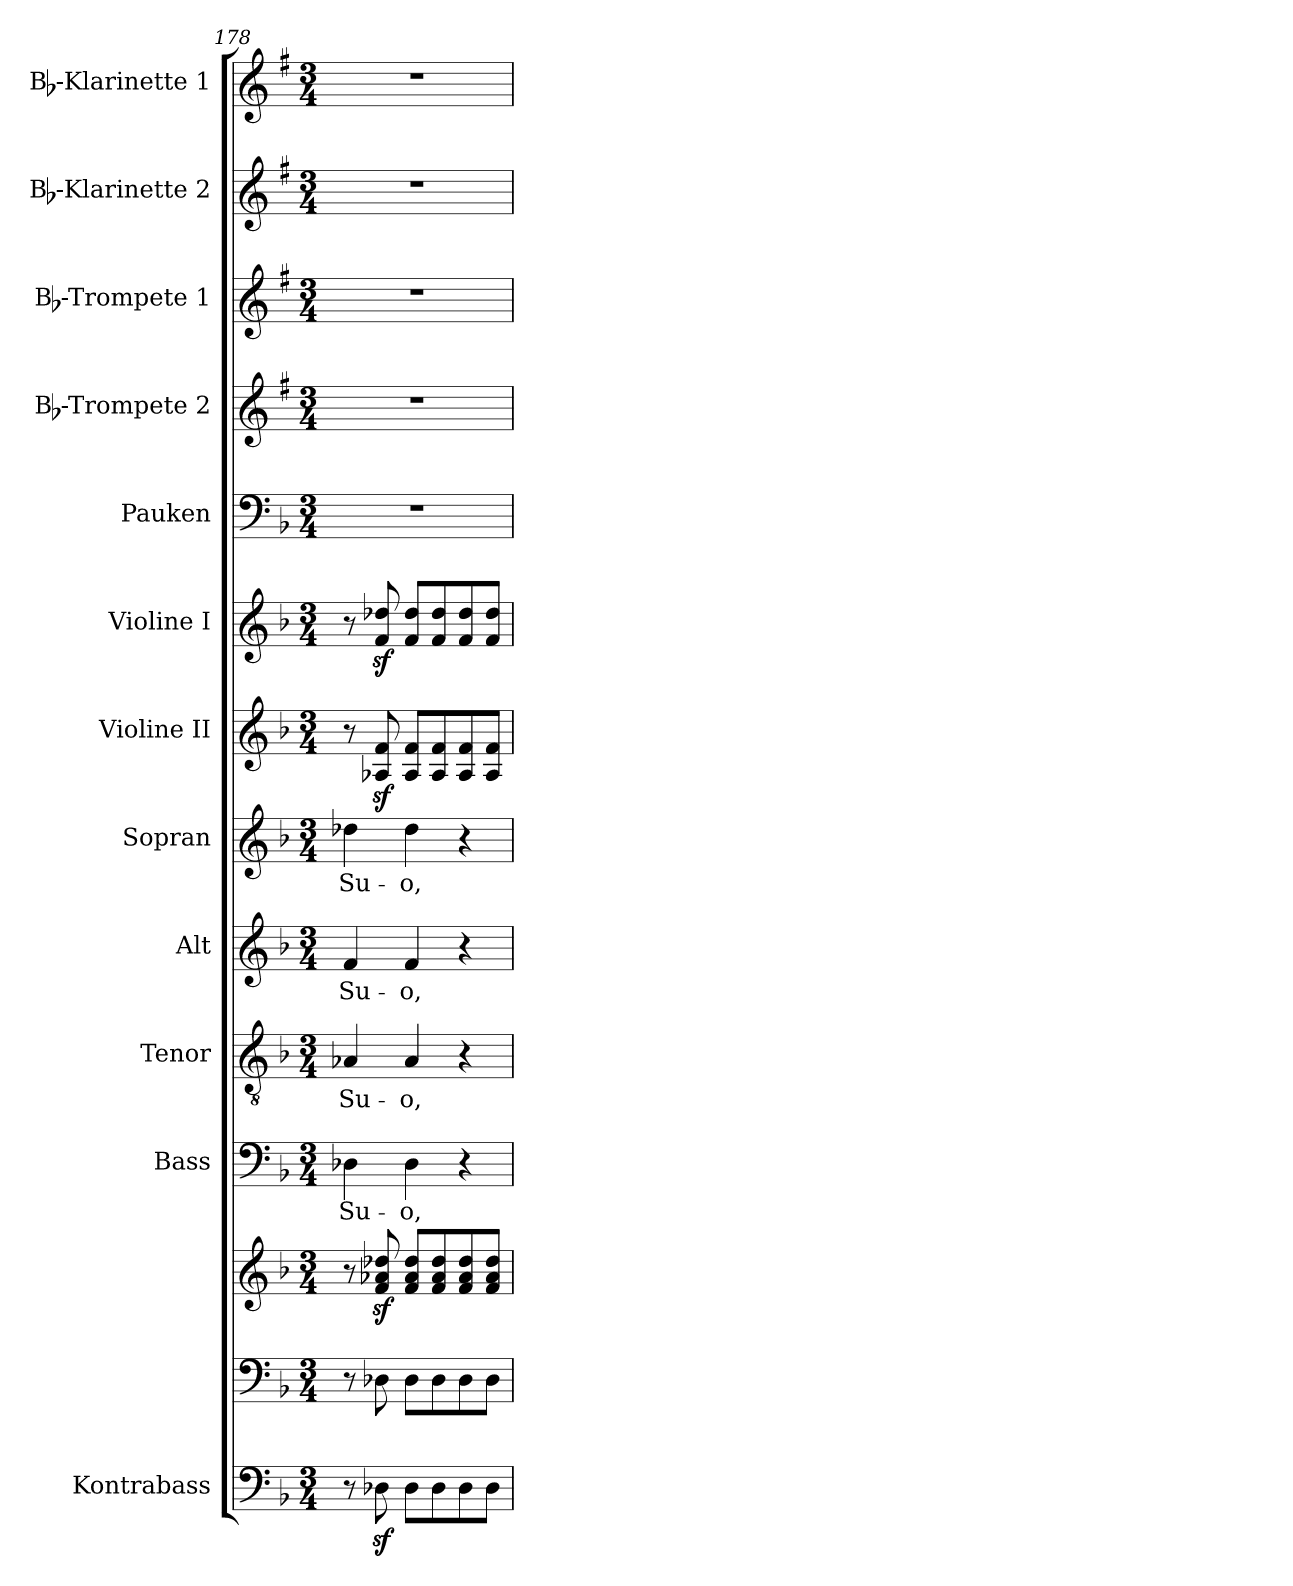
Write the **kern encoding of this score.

**kern	**kern	**kern	**kern	**text	**kern	**text	**kern	**text	**kern	**text	**kern	**kern	**kern	**kern	**kern	**kern	**kern
*part13	*part12	*part12	*part11	*part11	*part10	*part10	*part9	*part9	*part8	*part8	*part7	*part6	*part5	*part4	*part3	*part2	*part1
*staff14	*staff13	*staff12	*staff11	*staff11	*staff10	*staff10	*staff9	*staff9	*staff8	*staff8	*staff7	*staff6	*staff5	*staff4	*staff3	*staff2	*staff1
*I"Kontrabass	*	*	*I"Bass	*	*I"Tenor	*	*I"Alt	*	*I"Sopran	*	*I"Violine II	*I"Violine I	*I"Pauken	*I"Bb-Trompete 2	*I"Bb-Trompete 1	*I"Bb-Klarinette 2	*I"Bb-Klarinette 1
*I'Kb.	*	*	*I'B.	*	*I'T.	*	*I'A.	*	*I'S.	*	*I'Vl. II	*I'Vl. I	*I'Pk.	*I'Bb Trp. 2	*I'Bb Trp. 1	*I'Bb Kl. 2	*I'Bb Kl. 1
*clefF4	*clefF4	*clefG2	*clefF4	*	*clefGv2	*	*clefG2	*	*clefG2	*	*clefG2	*clefG2	*clefF4	*clefG2	*clefG2	*clefG2	*clefG2
*ITrd7c12	*	*	*	*	*	*	*	*	*	*	*	*	*	*ITrd1c2	*ITrd1c2	*ITrd1c2	*ITrd1c2
*k[b-]	*k[b-]	*k[b-]	*k[b-]	*	*k[b-]	*	*k[b-]	*	*k[b-]	*	*k[b-]	*k[b-]	*k[b-]	*k[b-]	*k[b-]	*k[b-]	*k[b-]
*F:	*F:	*F:	*F:	*	*F:	*	*F:	*	*F:	*	*F:	*F:	*F:	*F:	*F:	*F:	*F:
*M3/4	*M3/4	*M3/4	*M3/4	*	*M3/4	*	*M3/4	*	*M3/4	*	*M3/4	*M3/4	*M3/4	*M3/4	*M3/4	*M3/4	*M3/4
=178	=178	=178	=178	=178	=178	=178	=178	=178	=178	=178	=178	=178	=178	=178	=178	=178	=178
!	!	!	!	!LO:LY:b	!	!LO:LY:b	!	!LO:LY:b	!	!LO:LY:b	!	!	!	!	!	!	!
8r	8r	8r	4D-X\	Su-	4A-X/	Su-	4f/	Su-	4dd-X\	Su-	8r	8r	2.r	2.r	2.r	2.r	2.r
8DD-Xz<\	8D-X\	8f/z< 8a-X/z< 8dd-X/z<	.	.	.	.	.	.	.	.	8A-X/z< 8f/z<	8f/z< 8dd-X/z<	.	.	.	.	.
!	!	!	!	!LO:LY:b	!	!LO:LY:b	!	!LO:LY:b	!	!LO:LY:b	!	!	!	!	!	!	!
8DD-\L	8D-\L	8f/ 8a-/ 8dd-/L	4D-\	-o,	4A-/	-o,	4f/	-o,	4dd-\	-o,	8A-/ 8f/L	8f/ 8dd-/L	.	.	.	.	.
8DD-\	8D-\	8f/ 8a-/ 8dd-/	.	.	.	.	.	.	.	.	8A-/ 8f/	8f/ 8dd-/	.	.	.	.	.
8DD-\	8D-\	8f/ 8a-/ 8dd-/	4r	.	4r	.	4r	.	4r	.	8A-/ 8f/	8f/ 8dd-/	.	.	.	.	.
8DD-\J	8D-\J	8f/ 8a-/ 8dd-/J	.	.	.	.	.	.	.	.	8A-/ 8f/J	8f/ 8dd-/J	.	.	.	.	.
=	=	=	=	=	=	=	=	=	=	=	=	=	=	=	=	=	=
*-	*-	*-	*-	*-	*-	*-	*-	*-	*-	*-	*-	*-	*-	*-	*-	*-	*-
